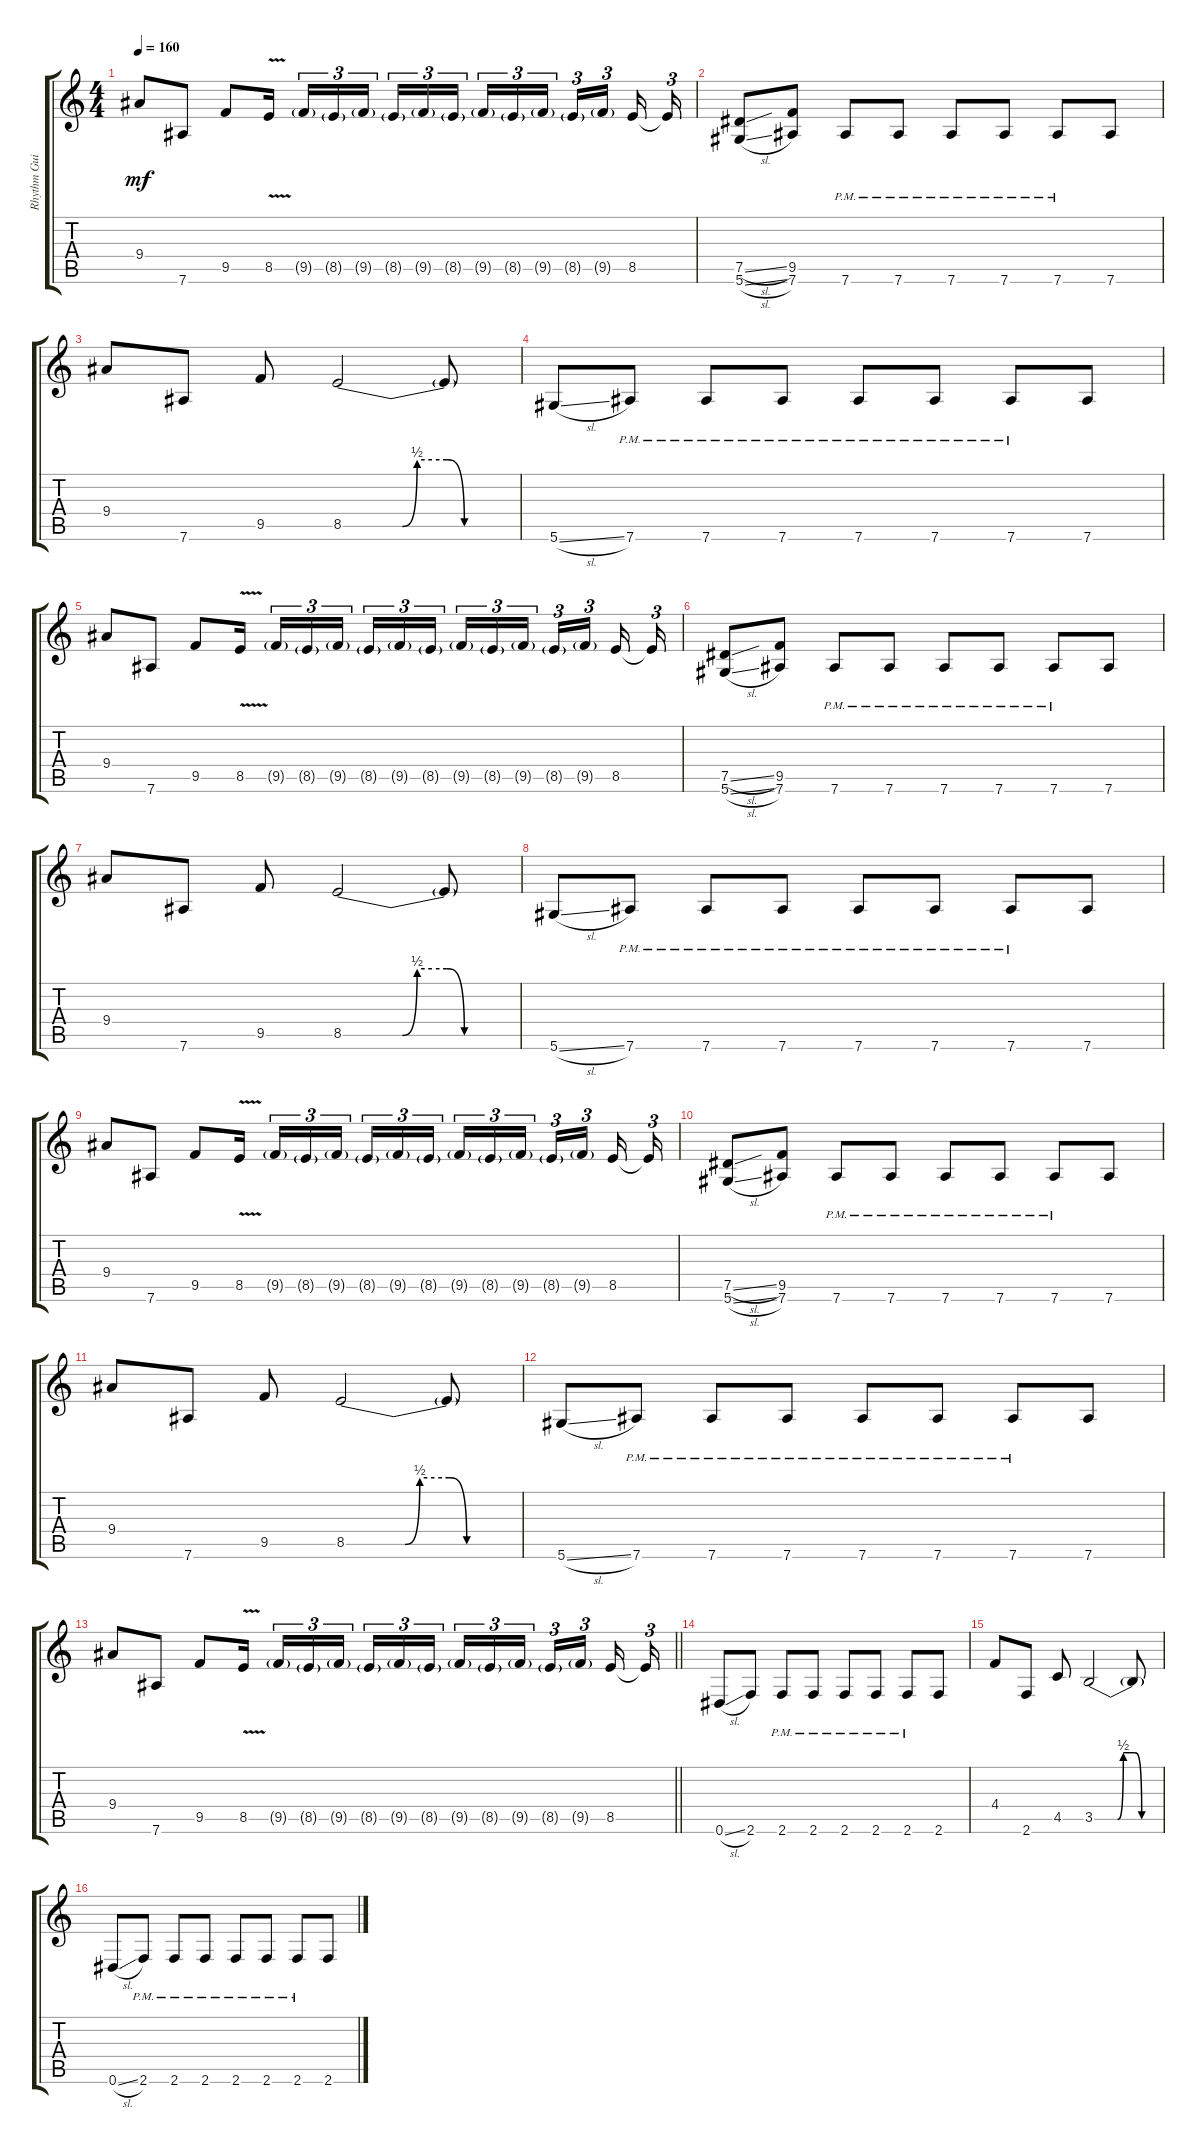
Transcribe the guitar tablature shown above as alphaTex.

\track ("Rhythm Guitar" "Rhythm Gui") {instrument distortionguitar}
\staff {score tabs}
\tuning (Eb4 Bb3 Gb3 Db3 Ab2 Eb2) {hide}
\ts (4 4)
\tempo 160
\clef g2
\ks c
9.4.8{dy mf} 7.6.8 9.5.8 8.5{v}.16{beam splitsecondary} 9.5{g}.16{tu (3 2)} 8.5{g}.16{tu (3 2)} 9.5{g}.16{tu (3 2) beam splitsecondary} 8.5{g}.16{tu (3 2)} 9.5{g}.16{tu (3 2)} 8.5{g}.16{tu (3 2) beam splitsecondary} 9.5{g}.16{tu (3 2)} 8.5{g}.16{tu (3 2)} 9.5{g}.16{tu (3 2) beam splitsecondary} 8.5{g}.16{tu (3 2)} 9.5{g}.16{tu (3 2) beam splitsecondary} 8.5.16 8.5{t}.16{tu (3 2)} |
(7.5{sl} 5.6{sl}).8 (9.5 7.6).8 7.6{pm}.8 7.6{pm}.8 7.6{pm}.8 7.6{pm}.8 7.6{pm}.8 7.6.8 |
9.4.8 7.6.8 9.5.8 8.5{be (custom 0 0 10 0 20 0 25 2 30 2 35 2 41 0 60 0)}.2 8.5{t}.8 |
5.6{sl}.8 7.6{pm}.8 7.6{pm}.8 7.6{pm}.8 7.6{pm}.8 7.6{pm}.8 7.6{pm}.8 7.6.8 |
9.4.8 7.6.8 9.5.8 8.5{v}.16{beam splitsecondary} 9.5{g}.16{tu (3 2)} 8.5{g}.16{tu (3 2)} 9.5{g}.16{tu (3 2) beam splitsecondary} 8.5{g}.16{tu (3 2)} 9.5{g}.16{tu (3 2)} 8.5{g}.16{tu (3 2) beam splitsecondary} 9.5{g}.16{tu (3 2)} 8.5{g}.16{tu (3 2)} 9.5{g}.16{tu (3 2) beam splitsecondary} 8.5{g}.16{tu (3 2)} 9.5{g}.16{tu (3 2) beam splitsecondary} 8.5.16 8.5{t}.16{tu (3 2)} |
(7.5{sl} 5.6{sl}).8 (9.5 7.6).8 7.6{pm}.8 7.6{pm}.8 7.6{pm}.8 7.6{pm}.8 7.6{pm}.8 7.6.8 |
9.4.8 7.6.8 9.5.8 8.5{be (custom 0 0 10 0 20 0 25 2 30 2 35 2 41 0 60 0)}.2 8.5{t}.8 |
5.6{sl}.8 7.6{pm}.8 7.6{pm}.8 7.6{pm}.8 7.6{pm}.8 7.6{pm}.8 7.6{pm}.8 7.6.8 |
9.4.8 7.6.8 9.5.8 8.5{v}.16{beam splitsecondary} 9.5{g}.16{tu (3 2)} 8.5{g}.16{tu (3 2)} 9.5{g}.16{tu (3 2) beam splitsecondary} 8.5{g}.16{tu (3 2)} 9.5{g}.16{tu (3 2)} 8.5{g}.16{tu (3 2) beam splitsecondary} 9.5{g}.16{tu (3 2)} 8.5{g}.16{tu (3 2)} 9.5{g}.16{tu (3 2) beam splitsecondary} 8.5{g}.16{tu (3 2)} 9.5{g}.16{tu (3 2) beam splitsecondary} 8.5.16 8.5{t}.16{tu (3 2)} |
(7.5{sl} 5.6{sl}).8 (9.5 7.6).8 7.6{pm}.8 7.6{pm}.8 7.6{pm}.8 7.6{pm}.8 7.6{pm}.8 7.6.8 |
9.4.8 7.6.8 9.5.8 8.5{be (custom 0 0 10 0 20 0 25 2 30 2 35 2 41 0 60 0)}.2 8.5{t}.8 |
5.6{sl}.8 7.6{pm}.8 7.6{pm}.8 7.6{pm}.8 7.6{pm}.8 7.6{pm}.8 7.6{pm}.8 7.6.8 |
\barLineRight lightlight
9.4.8 7.6.8 9.5.8 8.5{v}.16{beam splitsecondary} 9.5{g}.16{tu (3 2)} 8.5{g}.16{tu (3 2)} 9.5{g}.16{tu (3 2) beam splitsecondary} 8.5{g}.16{tu (3 2)} 9.5{g}.16{tu (3 2)} 8.5{g}.16{tu (3 2) beam splitsecondary} 9.5{g}.16{tu (3 2)} 8.5{g}.16{tu (3 2)} 9.5{g}.16{tu (3 2) beam splitsecondary} 8.5{g}.16{tu (3 2)} 9.5{g}.16{tu (3 2) beam splitsecondary} 8.5.16 8.5{t}.16{tu (3 2)} |
\section ("" "")
0.6{sl}.8 2.6.8 2.6{pm}.8 2.6{pm}.8 2.6{pm}.8 2.6{pm}.8 2.6{pm}.8 2.6.8 |
4.4.8 2.6.8 4.5.8 3.5{be (custom 0 0 10 0 20 0 25 2 30 2 35 2 41 0 60 0)}.2 3.5{t}.8 |
0.6{sl}.8 2.6{pm}.8 2.6{pm}.8 2.6{pm}.8 2.6{pm}.8 2.6{pm}.8 2.6{pm}.8 2.6.8
